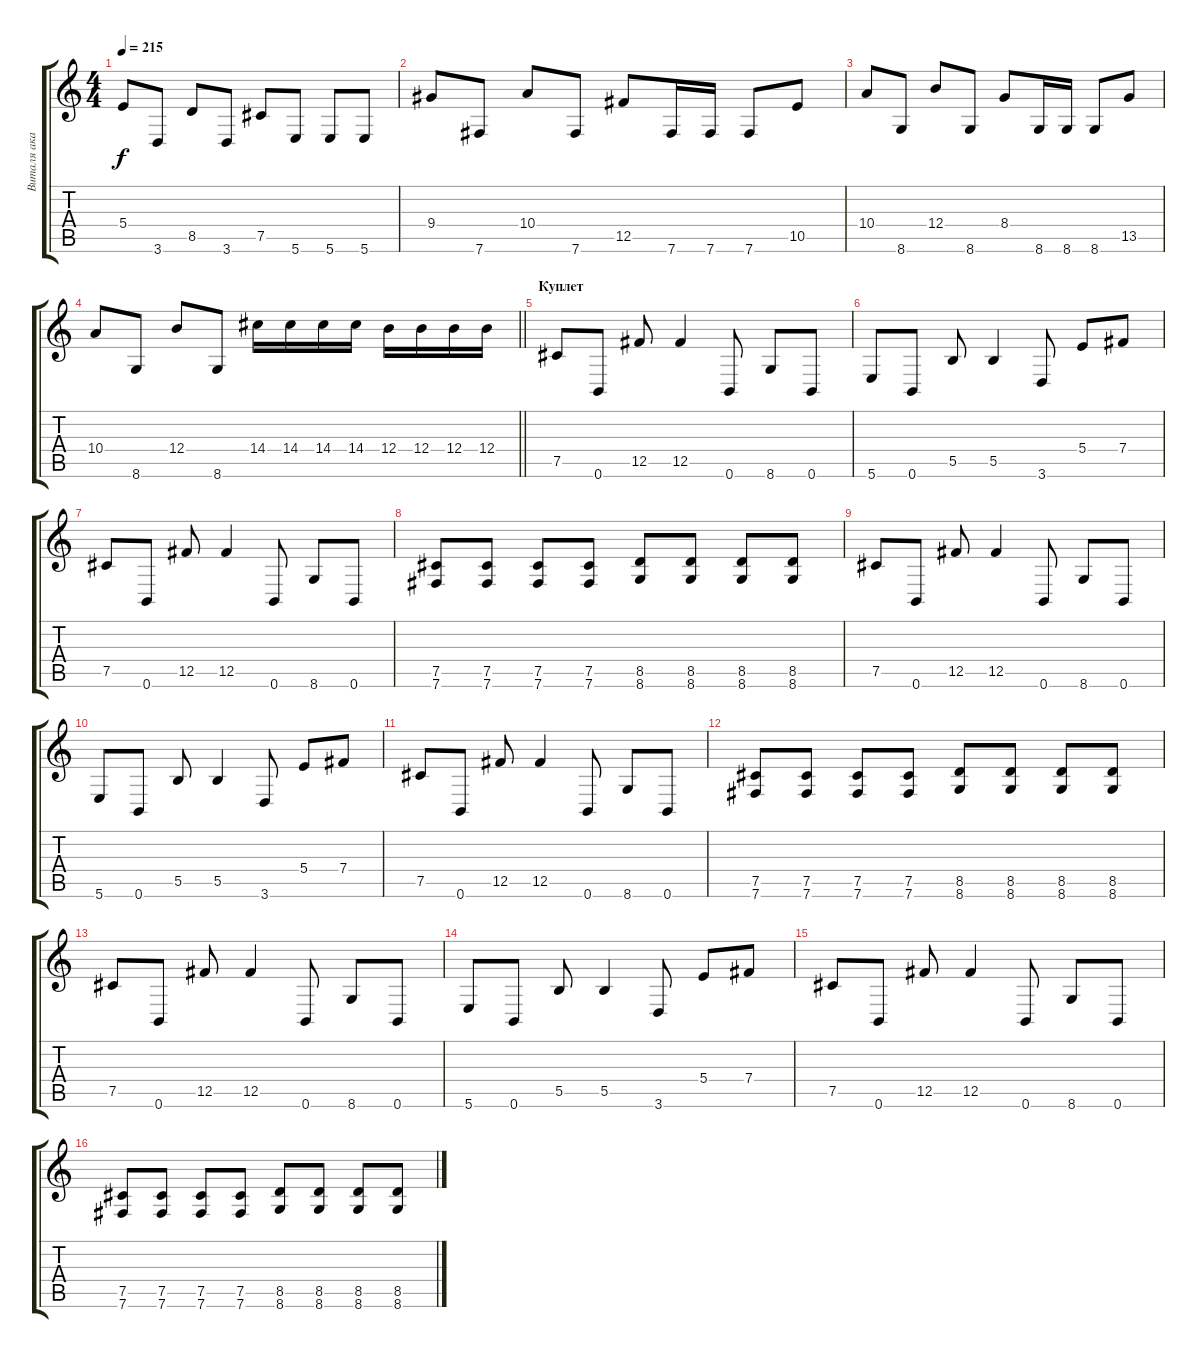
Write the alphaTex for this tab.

\track ("Виталя ака Стардог" "Виталя ака") {instrument distortionguitar}
\staff {score tabs}
\tuning (Db4 Ab3 E3 B2 Gb2 B1) {hide}
\ts (4 4)
\tempo 215
\clef g2
\ks c
5.4.8{dy f} 3.6.8 8.5.8 3.6.8 7.5.8 5.6.8 5.6.8 5.6.8 |
9.4.8 7.6.8 10.4.8 7.6.8 12.5.8 7.6.16 7.6.16 7.6.8 10.5.8 |
10.4.8 8.6.8 12.4.8 8.6.8 8.4.8 8.6.16 8.6.16 8.6.8 13.5.8 |
\barLineRight lightlight
10.4.8 8.6.8 12.4.8 8.6.8 14.4.16 14.4.16 14.4.16 14.4.16 12.4.16 12.4.16 12.4.16 12.4.16 |
\section ("" "Куплет")
7.5.8 0.6.8 12.5.8 12.5.4 0.6.8 8.6.8 0.6.8 |
5.6.8 0.6.8 5.5.8 5.5.4 3.6.8 5.4.8 7.4.8 |
7.5.8 0.6.8 12.5.8 12.5.4 0.6.8 8.6.8 0.6.8 |
(7.5 7.6).8 (7.5 7.6).8 (7.5 7.6).8 (7.5 7.6).8 (8.5 8.6).8 (8.5 8.6).8 (8.5 8.6).8 (8.5 8.6).8 |
7.5.8 0.6.8 12.5.8 12.5.4 0.6.8 8.6.8 0.6.8 |
5.6.8 0.6.8 5.5.8 5.5.4 3.6.8 5.4.8 7.4.8 |
7.5.8 0.6.8 12.5.8 12.5.4 0.6.8 8.6.8 0.6.8 |
(7.5 7.6).8 (7.5 7.6).8 (7.5 7.6).8 (7.5 7.6).8 (8.5 8.6).8 (8.5 8.6).8 (8.5 8.6).8 (8.5 8.6).8 |
7.5.8 0.6.8 12.5.8 12.5.4 0.6.8 8.6.8 0.6.8 |
5.6.8 0.6.8 5.5.8 5.5.4 3.6.8 5.4.8 7.4.8 |
7.5.8 0.6.8 12.5.8 12.5.4 0.6.8 8.6.8 0.6.8 |
(7.5 7.6).8 (7.5 7.6).8 (7.5 7.6).8 (7.5 7.6).8 (8.5 8.6).8 (8.5 8.6).8 (8.5 8.6).8 (8.5 8.6).8
